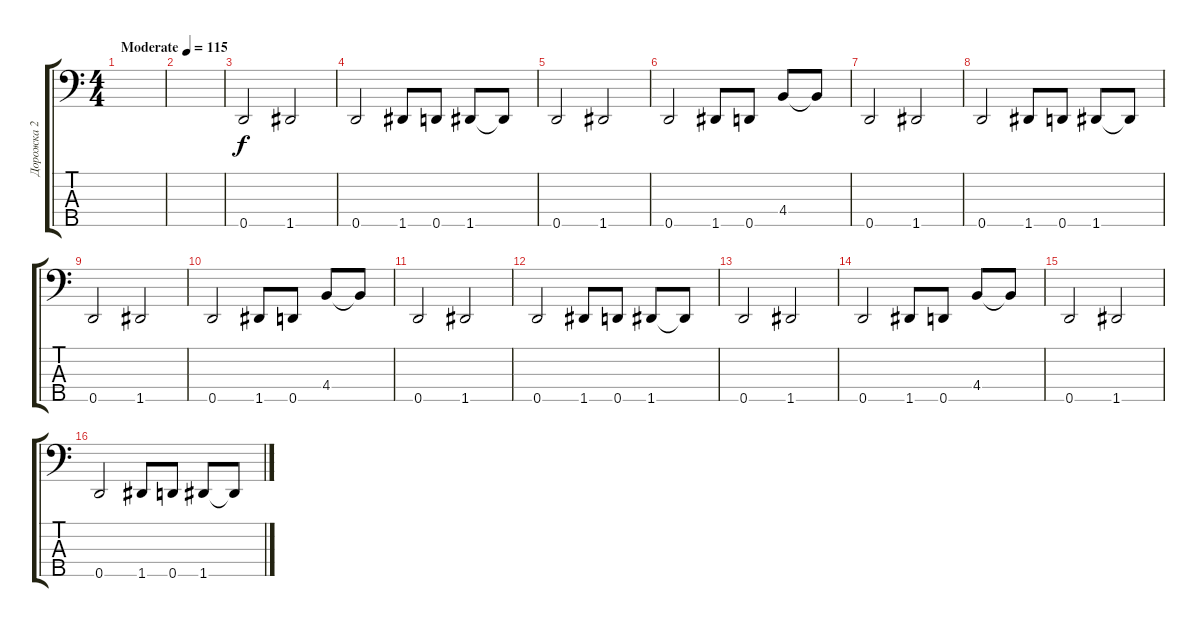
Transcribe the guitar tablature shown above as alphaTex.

\track ("Дорожка 2" "Дорожка 2") {instrument electricbasspick}
\staff {score tabs}
\tuning (Bb2 F2 C2 G1 D1) {hide}
\ts (4 4)
\tempo (115 "Moderate")
\clef f4
\ks c
|
|
0.5.2 1.5.2 |
0.5.2 1.5.8 0.5.8 1.5.8 1.5{t}.8 |
0.5.2 1.5.2 |
0.5.2 1.5.8 0.5.8 4.4.8 4.4{t}.8 |
0.5.2 1.5.2 |
0.5.2 1.5.8 0.5.8 1.5.8 1.5{t}.8 |
0.5.2 1.5.2 |
0.5.2 1.5.8 0.5.8 4.4.8 4.4{t}.8 |
0.5.2 1.5.2 |
0.5.2 1.5.8 0.5.8 1.5.8 1.5{t}.8 |
0.5.2 1.5.2 |
0.5.2 1.5.8 0.5.8 4.4.8 4.4{t}.8 |
0.5.2 1.5.2 |
0.5.2 1.5.8 0.5.8 1.5.8 1.5{t}.8
